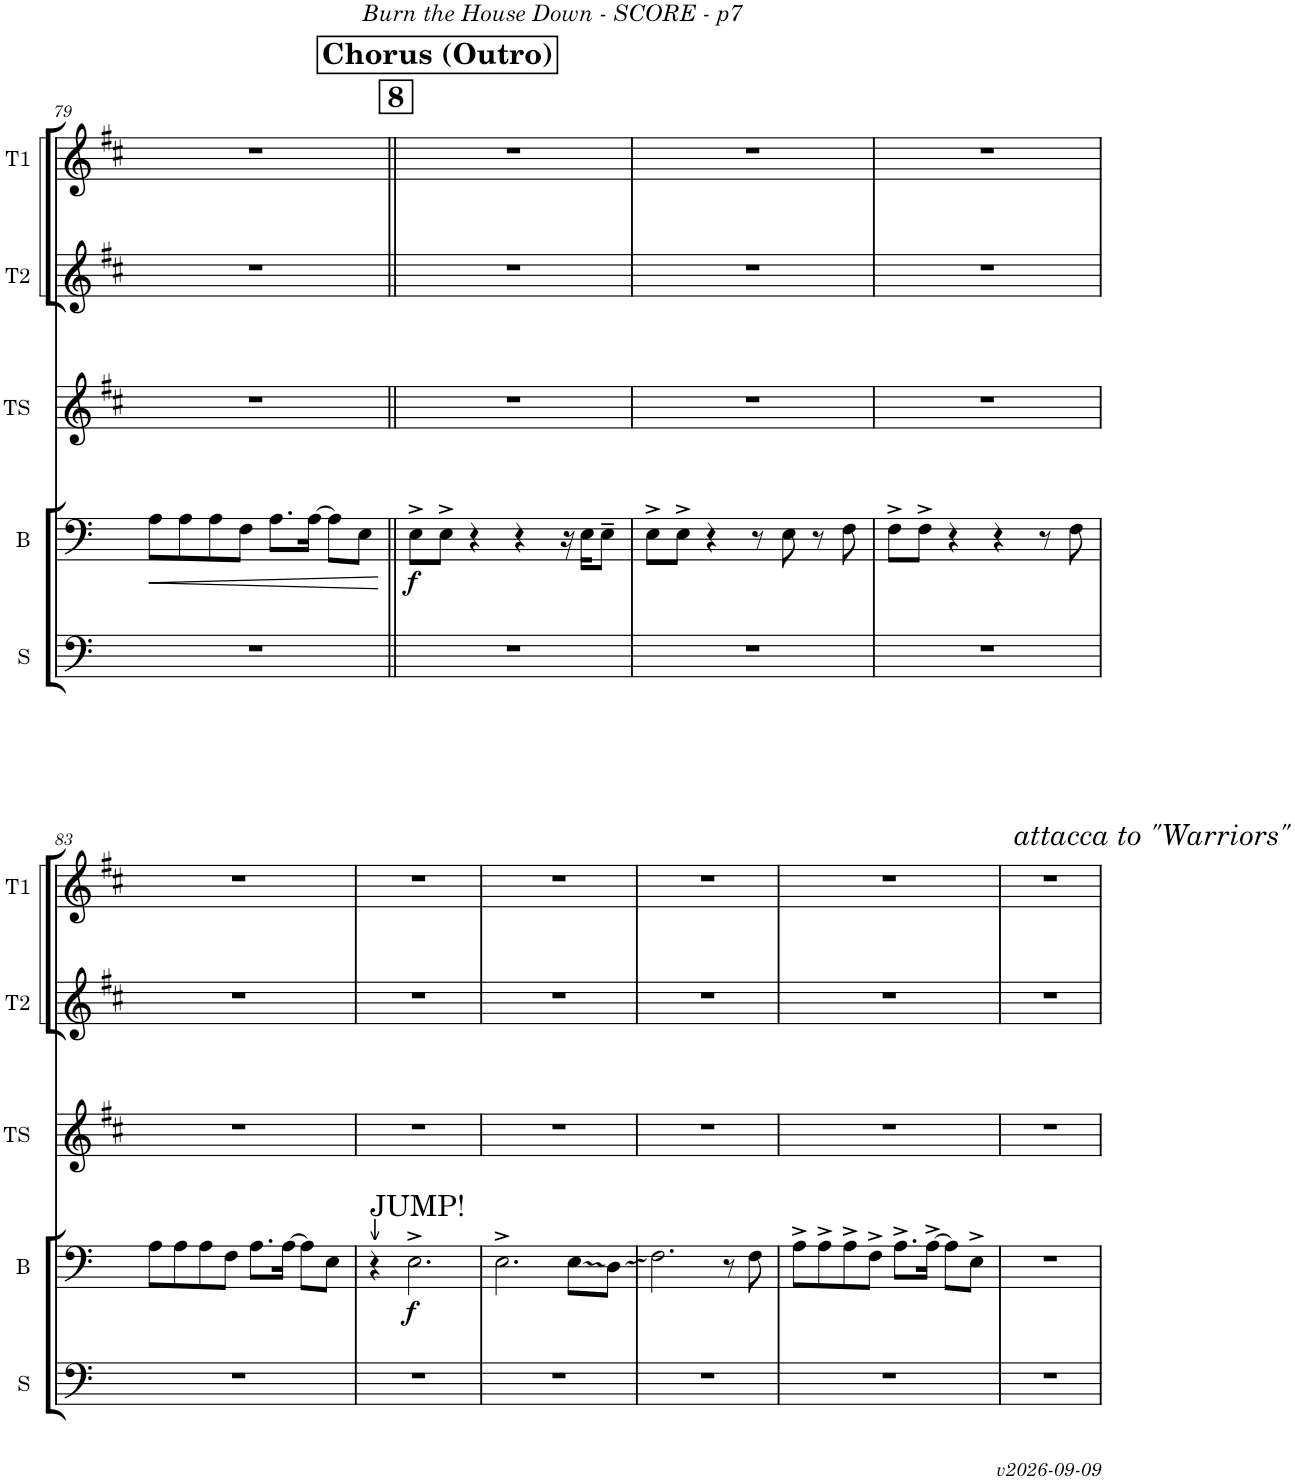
**kern	**kern	**dynam	**kern	**kern	**kern
*part5	*part4	*part4	*part3	*part2	*part1
*staff5	*staff4	*staff4	*staff3	*staff2	*staff1
*I"Sousa	*I"Trombone	*	*I"Tenor Sax	*I"Trumpet 2	*I"Trumpet 1
*I'S	*	*	*I'TS	*I'T2	*I'T1
!!LO:PB:g=z
*clefF4	*clefF4	*	*clefG2	*clefG2	*clefG2
*	*	*	*Trd8c14	*Trd1c2	*Trd1c2
*k[]	*k[]	*	*k[f#c#]	*k[f#c#]	*k[f#c#]
*M4/4	*M4/4	*	*M4/4	*M4/4	*M4/4
=79	=79	=79	=79	=79	=79
!	!	!LO:HP:b	!	!	!
1r	8A\L	<	1r	1r	1r
.	8A\	.	.	.	.
.	8A\	.	.	.	.
.	8F\J	.	.	.	.
.	8.A\L	.	.	.	.
.	[16A\Jk	.	.	.	.
.	8A\L]	.	.	.	.
.	8E\J	.	.	.	.
.	.	[	.	.	.
!!LO:REH:place=s1:a:B:fs=14:t=Chorus (Outro)
!!LO:REH:place=s1:a:B:fs=14:t=8
=80||	=80||	=80||	=80||	=80||	=80||
!	!	!LO:DY:b	!	!	!
1r	8E^\L	f	1r	1r	1r
.	8E^\J	.	.	.	.
.	4r	.	.	.	.
.	4r	.	.	.	.
.	16r	.	.	.	.
.	16E\KL	.	.	.	.
.	8E~\J	.	.	.	.
=81	=81	=81	=81	=81	=81
1r	8E^\L	.	1r	1r	1r
.	8E^\J	.	.	.	.
.	4r	.	.	.	.
.	8r	.	.	.	.
.	8E\	.	.	.	.
.	8r	.	.	.	.
.	8F\	.	.	.	.
=82	=82	=82	=82	=82	=82
1r	8F^\L	.	1r	1r	1r
.	8F^\J	.	.	.	.
.	4r	.	.	.	.
.	4r	.	.	.	.
.	8r	.	.	.	.
.	8F\	.	.	.	.
!!LO:LB:g=z
=83	=83	=83	=83	=83	=83
1r	8A\L	.	1r	1r	1r
.	8A\	.	.	.	.
.	8A\	.	.	.	.
.	8F\J	.	.	.	.
.	8.A\L	.	.	.	.
.	[16A\Jk	.	.	.	.
.	8A\L]	.	.	.	.
.	8E\J	.	.	.	.
=84	=84	=84	=84	=84	=84
!	!LO:TX:a:t=JUMP!	!	!	!	!
!	!LO:TX:a:t=↓	!	!	!	!
1r	4r	.	1r	1r	1r
!	!	!LO:DY:b	!	!	!
.	2.E^\	f	.	.	.
=85	=85	=85	=85	=85	=85
1r	2.E^\	.	1r	1r	1r
.	8E\L	.	.	.	.
.	8D\J	.	.	.	.
=86	=86	=86	=86	=86	=86
1r	2.F\	.	1r	1r	1r
.	8r	.	.	.	.
.	8F\	.	.	.	.
=87	=87	=87	=87	=87	=87
1r	8A^\L	.	1r	1r	1r
.	8A^\	.	.	.	.
.	8A^\	.	.	.	.
.	8F^\J	.	.	.	.
.	8.A^\L	.	.	.	.
.	[16A^\Jk	.	.	.	.
.	8A\L]	.	.	.	.
.	8E^\J	.	.	.	.
=88	=88	=88	=88	=88	=88
!	!	!	!	!	!LO:TX:a:i:t=attacca to "Warriors"
1r	1r	.	1r	1r	1r
=	=	=	=	=	=
*-	*-	*-	*-	*-	*-
